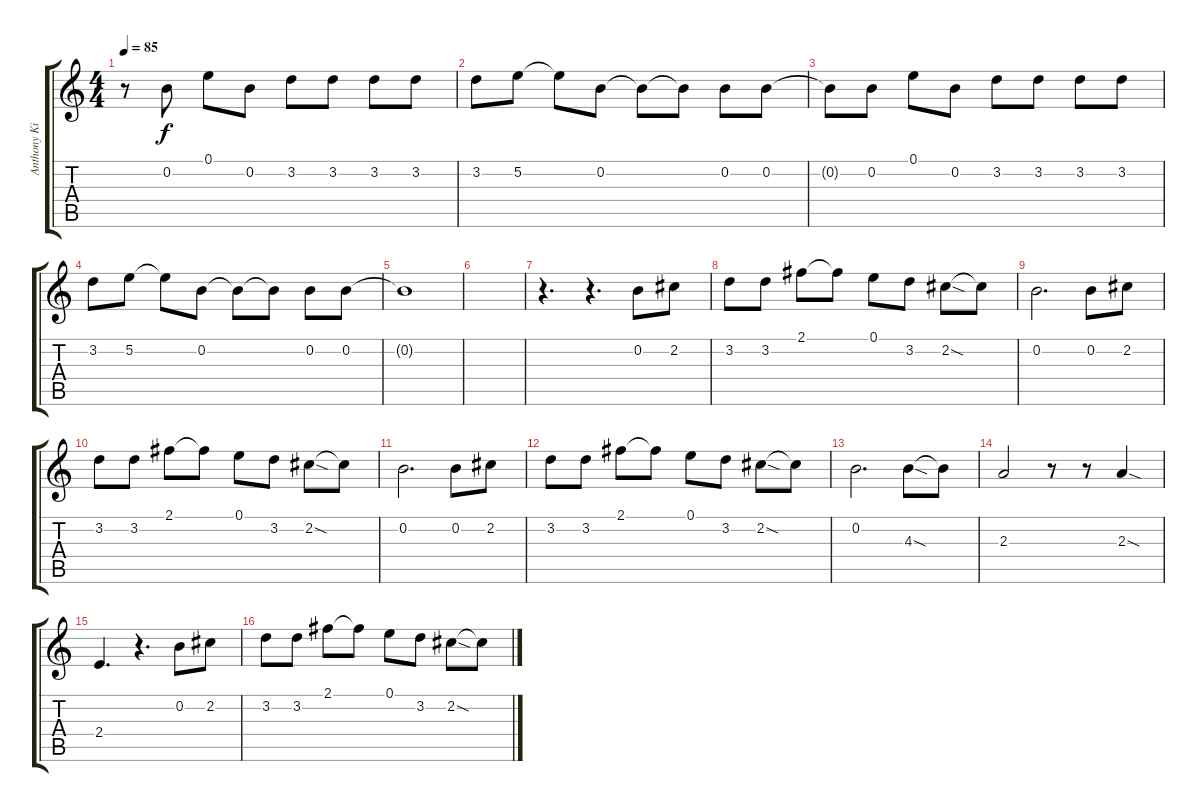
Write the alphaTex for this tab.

\track ("Anthony Kiedis - Lead Vocal" "Anthony Ki") {instrument electricguitarjazz}
\staff {score tabs}
\tuning (E4 B3 G3 D3 A2 E2) {hide}
\ts (4 4)
\tempo 85
\clef g2
\ks c
r.8{dy f} 0.2.8 0.1.8 0.2.8 3.2.8 3.2.8 3.2.8 3.2.8 |
3.2.8 5.2.8 5.2{t}.8 0.2.8 0.2{t}.8 0.2{t}.8 0.2.8 0.2.8 |
0.2{t}.8 0.2.8 0.1.8 0.2.8 3.2.8 3.2.8 3.2.8 3.2.8 |
3.2.8 5.2.8 5.2{t}.8 0.2.8 0.2{t}.8 0.2{t}.8 0.2.8 0.2.8 |
0.2{t}.1 |
|
r.4{d} r.4{d} 0.2.8 2.2.8 |
3.2.8 3.2.8 2.1.8 2.1{t}.8 0.1.8 3.2.8 2.2{sod}.8 2.2{t}.8 |
0.2.2{d} 0.2.8 2.2.8 |
3.2.8 3.2.8 2.1.8 2.1{t}.8 0.1.8 3.2.8 2.2{sod}.8 2.2{t}.8 |
0.2.2{d} 0.2.8 2.2.8 |
3.2.8 3.2.8 2.1.8 2.1{t}.8 0.1.8 3.2.8 2.2{sod}.8 2.2{t}.8 |
0.2.2{d} 4.3{sod}.8 4.3{t}.8 |
2.3.2 r.8 r.8 2.3{sod}.4 |
2.4.4{d} r.4{d} 0.2.8 2.2.8 |
3.2.8 3.2.8 2.1.8 2.1{t}.8 0.1.8 3.2.8 2.2{sod}.8 2.2{t}.8
